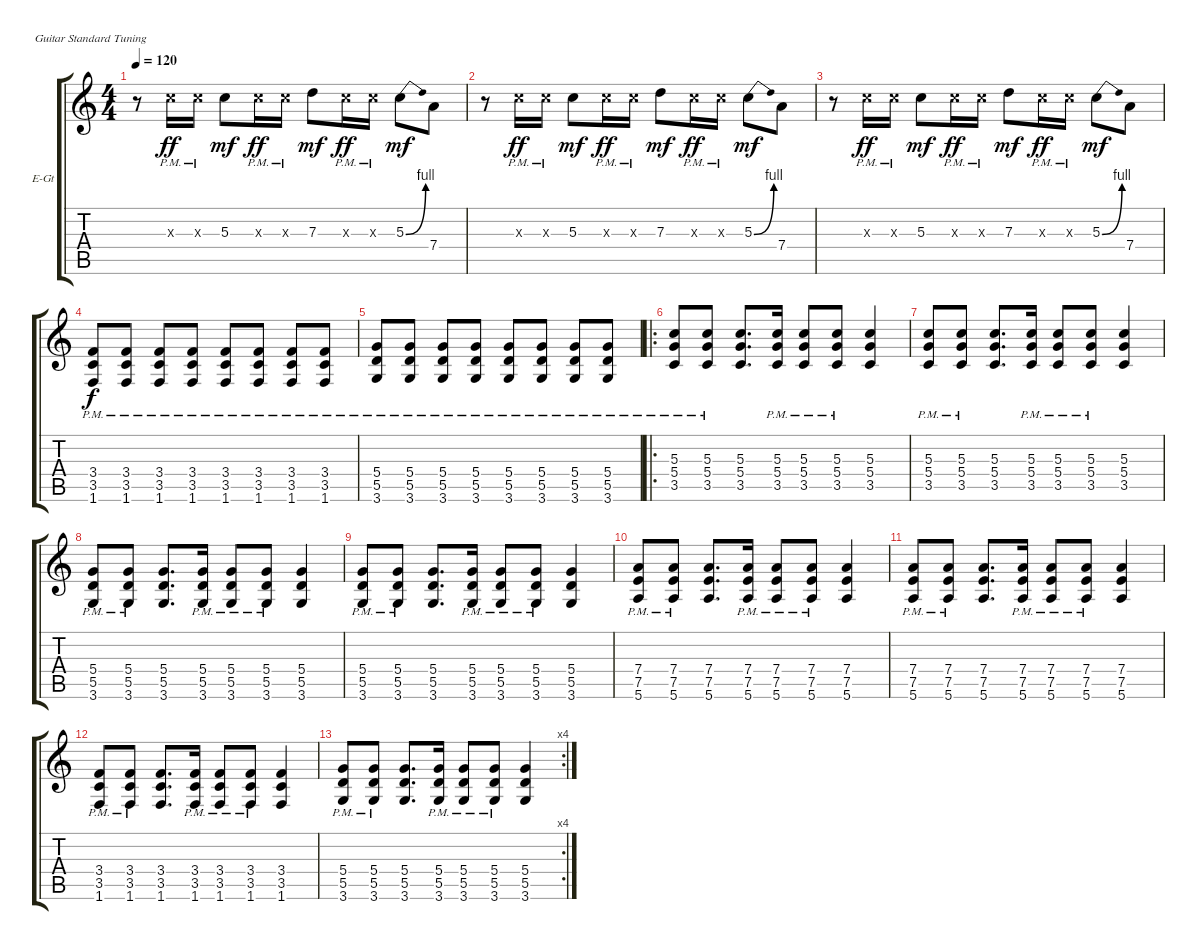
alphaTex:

\bracketExtendMode groupsimilarinstruments
\firstSystemTrackNameOrientation horizontal
\otherSystemsTrackNameOrientation horizontal
\track ("Äîðîæêà 1" "E-Gt") {instrument distortionguitar}
\staff {score tabs}
\tuning (E4 B3 G3 D3 A2 E2)
\ts (4 4)
\tempo 120
\clef g2
\ks c
r.8{dy mf} 5.3{pm x}.16{dy ff} 5.3{pm x}.16 5.3.8{dy mf} 5.3{pm x}.16{dy ff} 5.3{pm x}.16 7.3.8{dy mf} 5.3{pm x}.16{dy ff} 5.3{pm x}.16 5.3{be (bend 0 0 59.4 4)}.8{dy mf} 7.4.8 |
r.8 5.3{pm x}.16{dy ff} 5.3{pm x}.16 5.3.8{dy mf} 5.3{pm x}.16{dy ff} 5.3{pm x}.16 7.3.8{dy mf} 5.3{pm x}.16{dy ff} 5.3{pm x}.16 5.3{be (bend 0 0 59.4 4)}.8{dy mf} 7.4.8 |
r.8 5.3{pm x}.16{dy ff} 5.3{pm x}.16 5.3.8{dy mf} 5.3{pm x}.16{dy ff} 5.3{pm x}.16 7.3.8{dy mf} 5.3{pm x}.16{dy ff} 5.3{pm x}.16 5.3{be (bend 0 0 59.4 4)}.8{dy mf} 7.4.8 |
(3.4{pm} 3.5{pm} 1.6{pm}).8{dy f} (3.4{pm} 3.5{pm} 1.6{pm}).8 (3.4{pm} 3.5{pm} 1.6{pm}).8 (3.4{pm} 3.5{pm} 1.6{pm}).8 (3.4{pm} 3.5{pm} 1.6{pm}).8 (3.4{pm} 3.5{pm} 1.6{pm}).8 (3.4{pm} 3.5{pm} 1.6{pm}).8 (3.4{pm} 3.5{pm} 1.6{pm}).8 |
(5.4{pm} 5.5{pm} 3.6{pm}).8 (5.4{pm} 5.5{pm} 3.6{pm}).8 (5.4{pm} 5.5{pm} 3.6{pm}).8 (5.4{pm} 5.5{pm} 3.6{pm}).8 (5.4{pm} 5.5{pm} 3.6{pm}).8 (5.4{pm} 5.5{pm} 3.6{pm}).8 (5.4{pm} 5.5{pm} 3.6{pm}).8 (5.4{pm} 5.5{pm} 3.6{pm}).8 |
\ro
(5.3{pm} 5.4{pm} 3.5{pm}).8 (5.3{pm} 5.4{pm} 3.5{pm}).8 (5.3 5.4 3.5).8{d} (5.3 5.4{pm} 3.5).16 (5.3{pm} 5.4{pm} 3.5{pm}).8 (5.3{pm} 5.4{pm} 3.5{pm}).8 (5.3 5.4 3.5).4 |
(5.3{pm} 5.4{pm} 3.5{pm}).8 (5.3{pm} 5.4{pm} 3.5{pm}).8 (5.3 5.4 3.5).8{d} (5.3 5.4{pm} 3.5).16 (5.3{pm} 5.4{pm} 3.5{pm}).8 (5.3{pm} 5.4{pm} 3.5{pm}).8 (5.3 5.4 3.5).4 |
(5.4{pm} 5.5{pm} 3.6).8 (5.4{pm} 5.5{pm} 3.6).8 (5.4 5.5 3.6).8{d} (5.4{pm} 5.5 3.6).16 (5.4{pm} 5.5{pm} 3.6).8 (5.4{pm} 5.5{pm} 3.6).8 (5.4 5.5 3.6).4 |
(5.4{pm} 5.5{pm} 3.6).8 (5.4{pm} 5.5{pm} 3.6).8 (5.4 5.5 3.6).8{d} (5.4{pm} 5.5 3.6).16 (5.4{pm} 5.5{pm} 3.6).8 (5.4{pm} 5.5{pm} 3.6).8 (5.4 5.5 3.6).4 |
(7.4{pm} 7.5{pm} 5.6).8 (7.4{pm} 7.5{pm} 5.6).8 (7.4 7.5 5.6).8{d} (7.4{pm} 7.5 5.6).16 (7.4{pm} 7.5{pm} 5.6).8 (7.4{pm} 7.5{pm} 5.6).8 (7.4 7.5 5.6).4 |
(7.4{pm} 7.5{pm} 5.6).8 (7.4{pm} 7.5{pm} 5.6).8 (7.4 7.5 5.6).8{d} (7.4{pm} 7.5 5.6).16 (7.4{pm} 7.5{pm} 5.6).8 (7.4{pm} 7.5{pm} 5.6).8 (7.4 7.5 5.6).4 |
(3.4{pm} 3.5{pm} 1.6).8 (3.4{pm} 3.5{pm} 1.6).8 (3.4 3.5 1.6).8{d} (3.4{pm} 3.5 1.6).16 (3.4{pm} 3.5{pm} 1.6).8 (3.4{pm} 3.5{pm} 1.6).8 (3.4 3.5 1.6).4 |
\rc 4
(5.4{pm} 5.5{pm} 3.6).8 (5.4{pm} 5.5{pm} 3.6).8 (5.4 5.5 3.6).8{d} (5.4{pm} 5.5 3.6).16 (5.4{pm} 5.5{pm} 3.6).8 (5.4{pm} 5.5{pm} 3.6).8 (5.4 5.5 3.6).4
